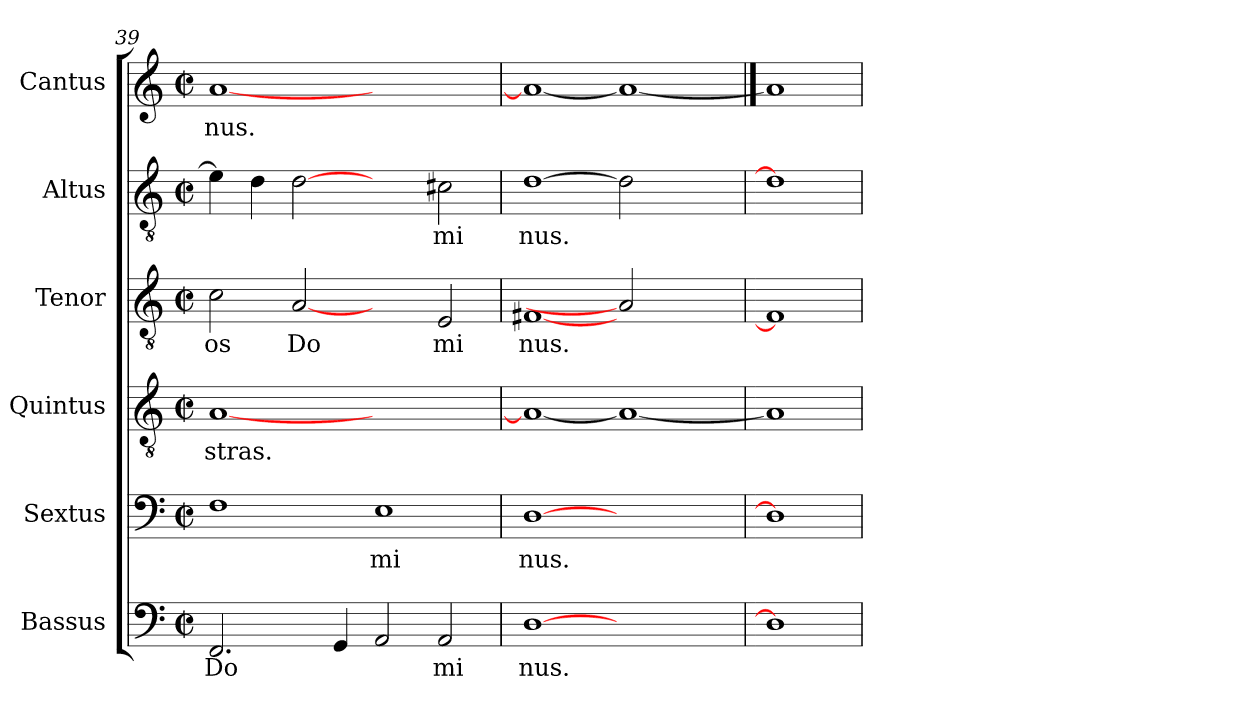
**kern	**text	**kern	**text	**kern	**text	**kern	**text	**kern	**text	**kern	**text
*part6	*part6	*part5	*part5	*part4	*part4	*part3	*part3	*part2	*part2	*part1	*part1
*staff6	*staff6	*staff5	*staff5	*staff4	*staff4	*staff3	*staff3	*staff2	*staff2	*staff1	*staff1
*I"Bassus	*	*I"Sextus	*	*I"Quintus	*	*I"Tenor	*	*I"Altus	*	*I"Cantus	*
*clefF4	*	*clefF4	*	*clefGv2	*	*clefGv2	*	*clefGv2	*	*clefG2	*
*M2/2	*	*M2/2	*	*M2/2	*	*M2/2	*	*M2/2	*	*M2/2	*
*met(c|)	*	*met(c|)	*	*met(c|)	*	*met(c|)	*	*met(c|)	*	*met(c|)	*
=39	=39	=39	=39	=39	=39	=39	=39	=39	=39	=39	=39
!	!LO:LY:b	!	!	!	!LO:LY:b	!	!LO:LY:b:cj	!	!	!	!LO:LY:b
2.FF/	Do	1F	.	[<1A	-stras.	2c\	os	4e\]	.	[<1a	-nus.
.	.	.	.	.	.	.	.	4d\	.	.	.
!	!	!	!	!	!	!	!LO:LY:b:cj	!	!	!	!
.	.	.	.	.	.	[2A	Do	[2d	.	.	.
4GG/	.	.	.	.	.	.	.	.	.	.	.
!	!	!	!LO:LY:b:cj	!	!	!	!	!	!	!	!
2AA/	.	1E	mi	1ryy	.	2ryy	.	2ryy	.	1ryy	.
!	!LO:LY:b:cj	!	!	!	!	!	!LO:LY:b:cj	!	!LO:LY:b:cj	!	!
2AA/	mi	.	.	.	.	2E/	mi	2c#X\	mi	.	.
=40	=40	=40	=40	=40	=40	=40	=40	=40	=40	=40	=40
!	!LO:LY:b:cj	!	!LO:LY:b:cj	!	!	!	!LO:LY:b:cj	!	!LO:LY:b:cj	!	!
[1D	nus.	[1D	nus.	1A_	.	[1F#X	nus.	[1d	nus.	1a_	.
1ryy	.	1ryy	.	1A_	.	2A]	.	2d]	.	1a_	.
.	.	.	.	.	.	2ryy	.	2ryy	.	.	.
=41	==41	=41	==41	=41	==41	=41	==41	=41	==41	==41	==41
1D]	.	1D]	.	1A]	.	1F#]	.	1d]	.	1a]	.
=	=	=	=	=	=	=	=	=	=	=	=
*-	*-	*-	*-	*-	*-	*-	*-	*-	*-	*-	*-
